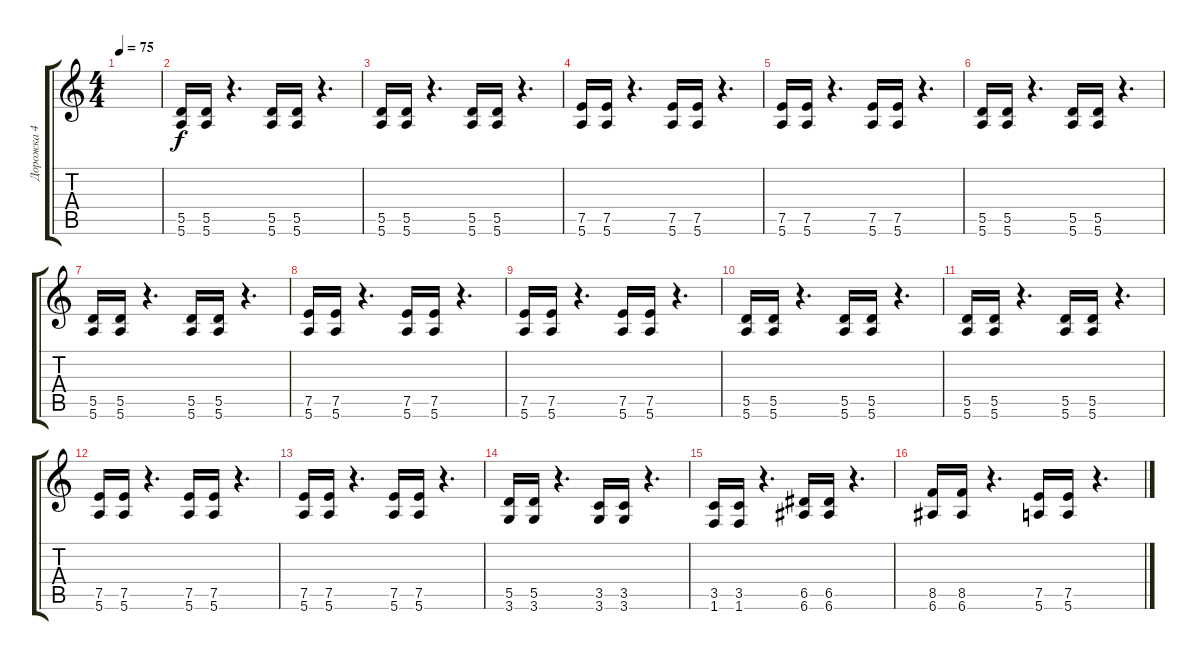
\track ("Дорожка 4" "Дорожка 4") {instrument distortionguitar}
\staff {score tabs}
\tuning (E4 B3 G3 D3 A2 E2) {hide}
\ts (4 4)
\tempo 75
\clef g2
\ks c
|
(5.5 5.6).16 (5.5 5.6).16 r.4{d} (5.5 5.6).16 (5.5 5.6).16 r.4{d} |
(5.5 5.6).16 (5.5 5.6).16 r.4{d} (5.5 5.6).16 (5.5 5.6).16 r.4{d} |
(7.5 5.6).16 (7.5 5.6).16 r.4{d} (7.5 5.6).16 (7.5 5.6).16 r.4{d} |
(7.5 5.6).16 (7.5 5.6).16 r.4{d} (7.5 5.6).16 (7.5 5.6).16 r.4{d} |
(5.5 5.6).16 (5.5 5.6).16 r.4{d} (5.5 5.6).16 (5.5 5.6).16 r.4{d} |
(5.5 5.6).16 (5.5 5.6).16 r.4{d} (5.5 5.6).16 (5.5 5.6).16 r.4{d} |
(7.5 5.6).16 (7.5 5.6).16 r.4{d} (7.5 5.6).16 (7.5 5.6).16 r.4{d} |
(7.5 5.6).16 (7.5 5.6).16 r.4{d} (7.5 5.6).16 (7.5 5.6).16 r.4{d} |
(5.5 5.6).16 (5.5 5.6).16 r.4{d} (5.5 5.6).16 (5.5 5.6).16 r.4{d} |
(5.5 5.6).16 (5.5 5.6).16 r.4{d} (5.5 5.6).16 (5.5 5.6).16 r.4{d} |
(7.5 5.6).16 (7.5 5.6).16 r.4{d} (7.5 5.6).16 (7.5 5.6).16 r.4{d} |
(7.5 5.6).16 (7.5 5.6).16 r.4{d} (7.5 5.6).16 (7.5 5.6).16 r.4{d} |
(5.5 3.6).16 (5.5 3.6).16 r.4{d} (3.5 3.6).16 (3.5 3.6).16 r.4{d} |
(3.5 1.6).16 (3.5 1.6).16 r.4{d} (6.5 6.6).16 (6.5 6.6).16 r.4{d} |
(8.5 6.6).16 (8.5 6.6).16 r.4{d} (7.5 5.6).16 (7.5 5.6).16 r.4{d}
